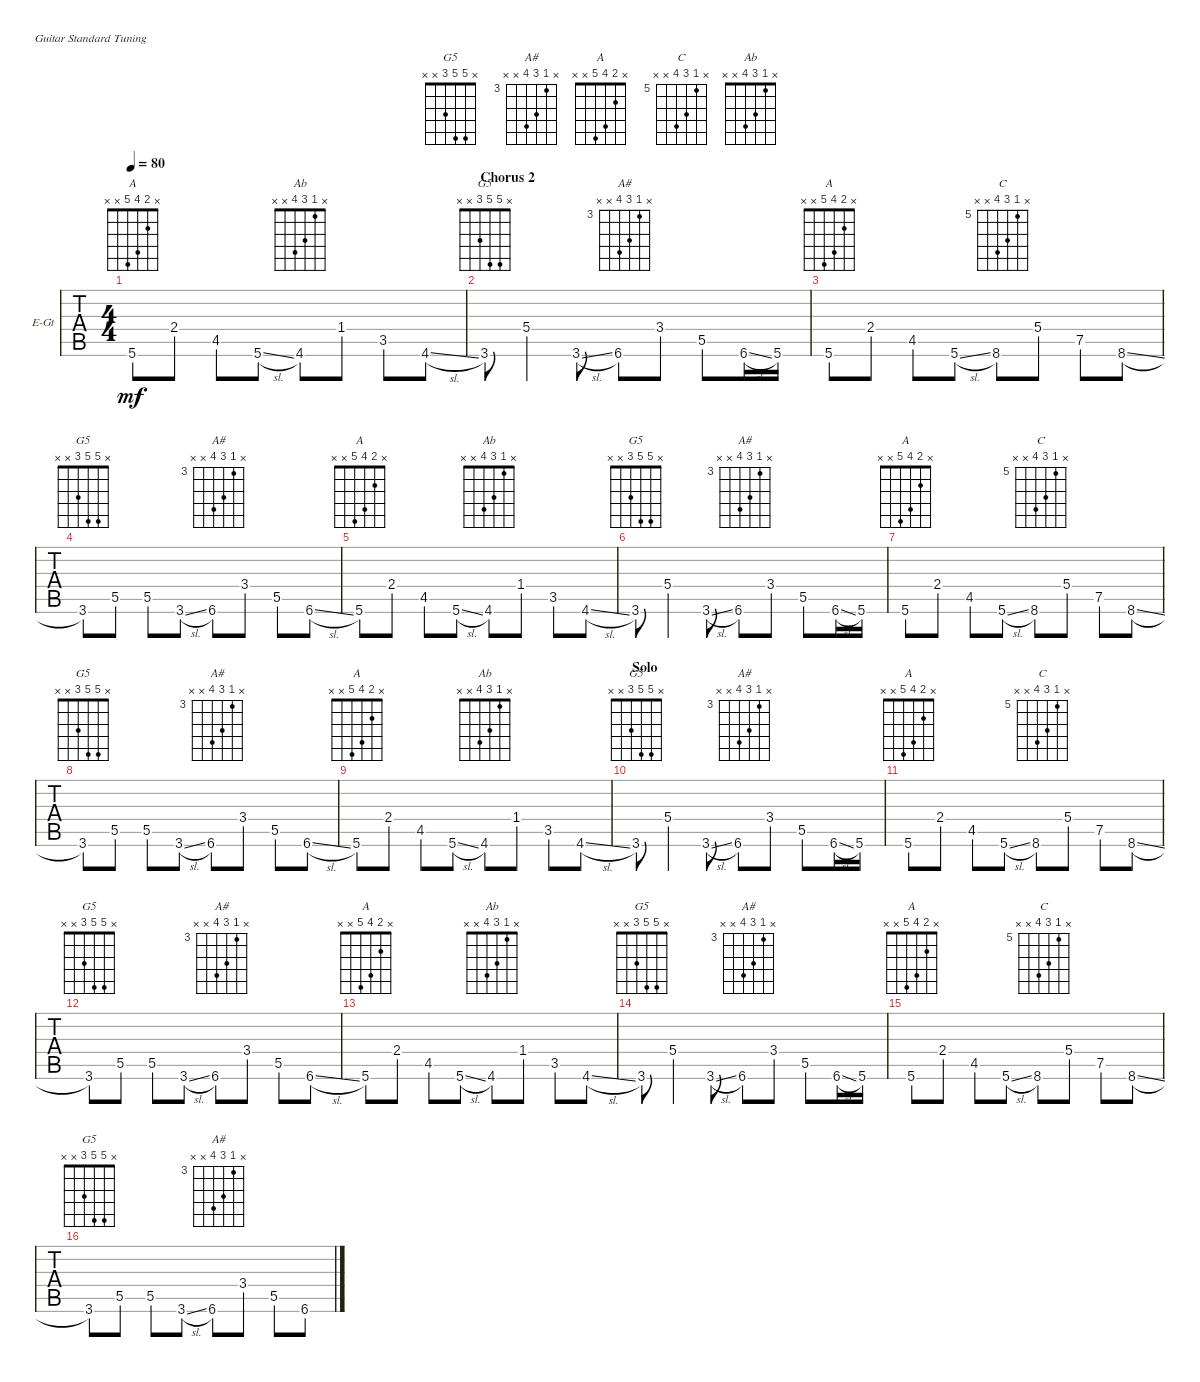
\defaultSystemsLayout 4
\bracketExtendMode groupsimilarinstruments
\firstSystemTrackNameOrientation horizontal
\otherSystemsTrackNameOrientation horizontal
\chordDiagramsInScore
\track ("Guitar I" "E-Gt") {instrument electricguitarclean}
\staff {tabs}
\tuning (E4 B3 G3 D3 A2 E2)
\chord ("G5" x 5 5 3 x x) {showfingering false}
\chord ("A#" x 3 5 6 x x) {firstfret 3 showfingering false}
\chord ("A" x 2 4 5 x x) {showfingering false}
\chord ("C" x 5 7 8 x x) {firstfret 5 showfingering false}
\chord ("Ab" x 1 3 4 x x) {showfingering false}
\ts (4 4)
\tempo 80
\clef f4
\scale
0.333333
\ks c
5.6.8{ch "A" dy mf} 2.4.8 4.5.8 5.6{sl}.8 4.6.8{ch "Ab"} 1.4.8 3.5.8 4.6{sl}.8 |
\section ("" "Chorus 2")
\scale
0.333333 3.6.8{ch "G5"} 5.4.4 3.6{sl}.8 6.6.8{ch "A#"} 3.4.8 5.5.8 6.6{sl}.16 5.6.16 |
\scale
0.333333 5.6.8{ch "A"} 2.4.8 4.5.8 5.6{sl}.8 8.6.8{ch "C"} 5.4.8 7.5.8 8.6{sl}.8 |
\scale
0.333333 3.6.8{ch "G5"} 5.5.8 5.5.8 3.6{sl}.8 6.6.8{ch "A#"} 3.4.8 5.5.8 6.6{sl}.8 |
\scale
0.333333 5.6.8{ch "A"} 2.4.8 4.5.8 5.6{sl}.8 4.6.8{ch "Ab"} 1.4.8 3.5.8 4.6{sl}.8 |
\scale
0.333333 3.6.8{ch "G5"} 5.4.4 3.6{sl}.8 6.6.8{ch "A#"} 3.4.8 5.5.8 6.6{sl}.16 5.6.16 |
\scale
0.333333 5.6.8{ch "A"} 2.4.8 4.5.8 5.6{sl}.8 8.6.8{ch "C"} 5.4.8 7.5.8 8.6{sl}.8 |
\scale
0.333333 3.6.8{ch "G5"} 5.5.8 5.5.8 3.6{sl}.8 6.6.8{ch "A#"} 3.4.8 5.5.8 6.6{sl}.8 |
\scale
0.333333 5.6.8{ch "A"} 2.4.8 4.5.8 5.6{sl}.8 4.6.8{ch "Ab"} 1.4.8 3.5.8 4.6{sl}.8 |
\section ("" "Solo")
\scale
0.333333 3.6.8{ch "G5"} 5.4.4 3.6{sl}.8 6.6.8{ch "A#"} 3.4.8 5.5.8 6.6{sl}.16 5.6.16 |
\scale
0.333333 5.6.8{ch "A"} 2.4.8 4.5.8 5.6{sl}.8 8.6.8{ch "C"} 5.4.8 7.5.8 8.6{sl}.8 |
\scale
0.333333 3.6.8{ch "G5"} 5.5.8 5.5.8 3.6{sl}.8 6.6.8{ch "A#"} 3.4.8 5.5.8 6.6{sl}.8 |
\scale
0.333333 5.6.8{ch "A"} 2.4.8 4.5.8 5.6{sl}.8 4.6.8{ch "Ab"} 1.4.8 3.5.8 4.6{sl}.8 |
\scale
0.333333 3.6.8{ch "G5"} 5.4.4 3.6{sl}.8 6.6.8{ch "A#"} 3.4.8 5.5.8 6.6{sl}.16 5.6.16 |
\scale
0.333333 5.6.8{ch "A"} 2.4.8 4.5.8 5.6{sl}.8 8.6.8{ch "C"} 5.4.8 7.5.8 8.6{sl}.8 |
\scale
0.333333 3.6.8{ch "G5"} 5.5.8 5.5.8 3.6{sl}.8 6.6.8{ch "A#"} 3.4.8 5.5.8 6.6{sl}.8
